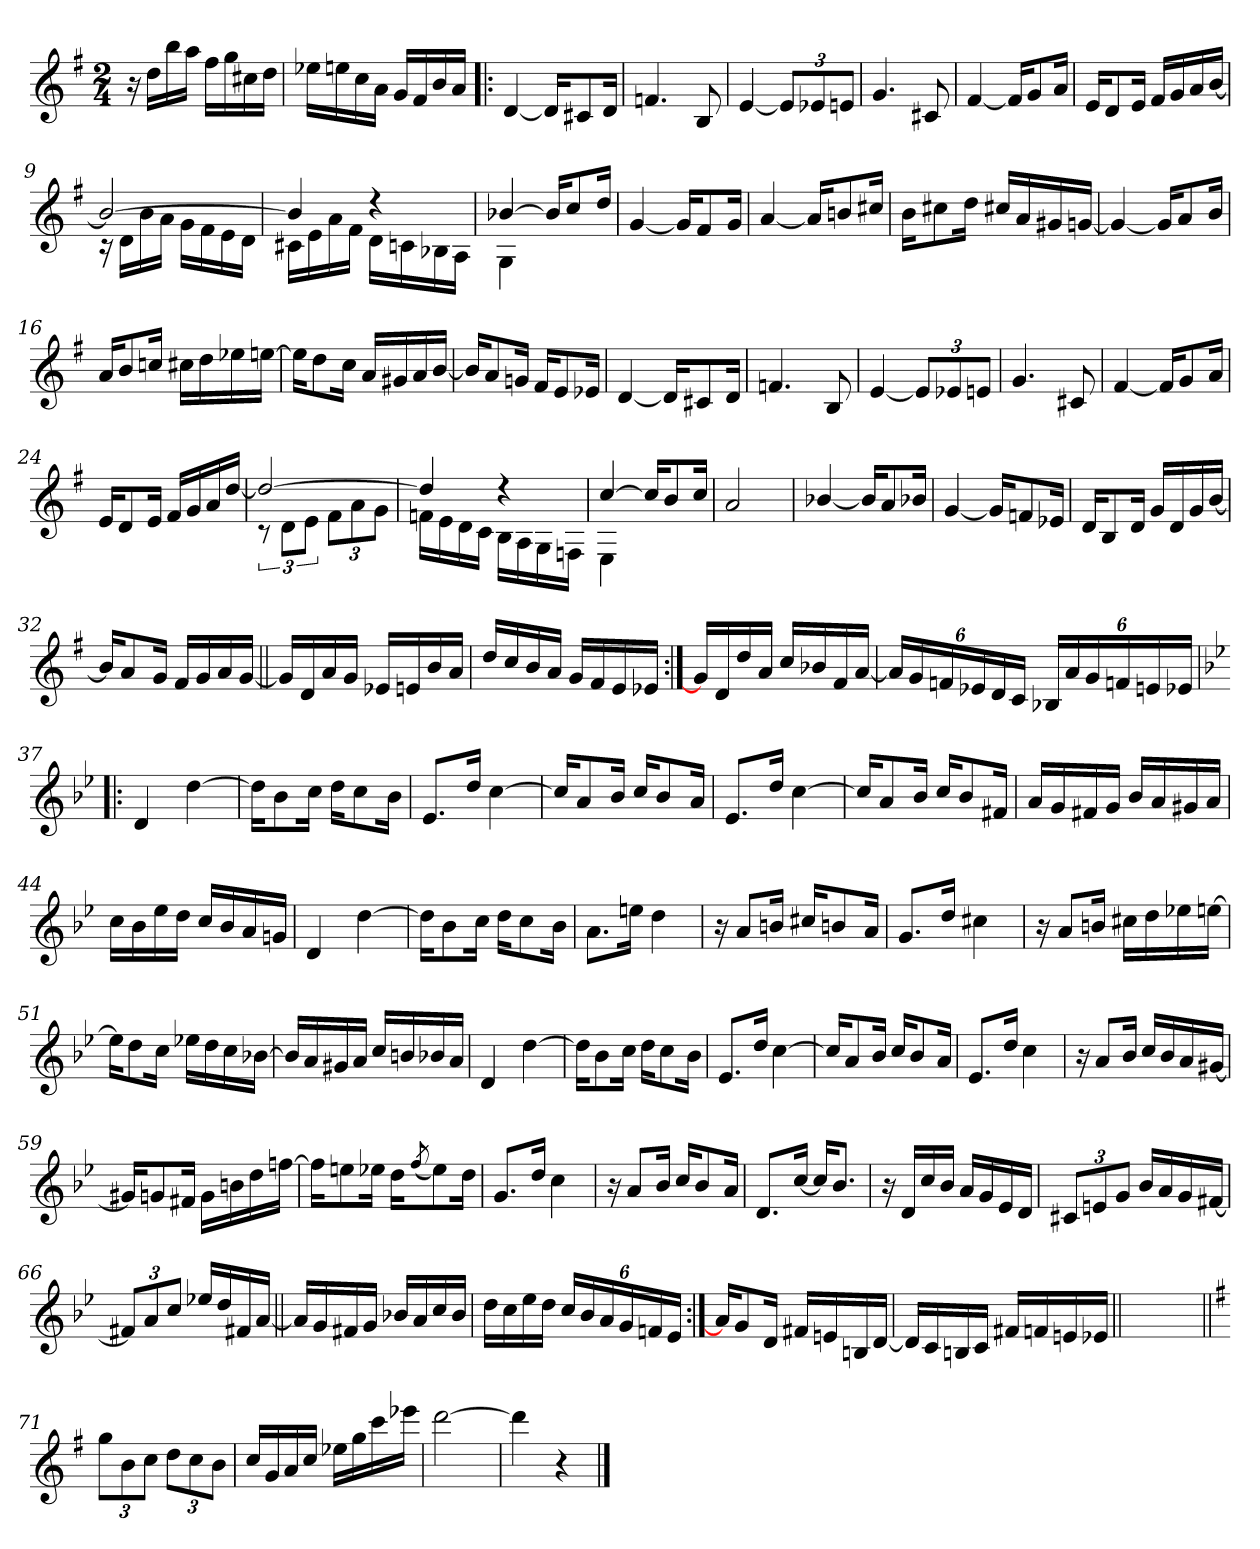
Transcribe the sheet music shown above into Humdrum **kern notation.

**kern
*part1
*staff1
*clefG2
*k[f#]
*G:
*M2/4
=1
16r
16dd\LL
16bb\
16aa\JJ
16ff#\LL
16gg\
16cc#X\
16dd\JJ
=2
16ee-X\LL
16een\
16cc\
16a\JJ
16g/LL
16f#/
16b/
16a/JJ
=3!|:
[4d/
16d/KL]
8c#X/
16d/Jk
=4
4.fn/
8B/
=5
[4e/
12e/L]
12e-X/
12en/J
!!LO:LB:g=z
=6
4.g/
8c#X/
=7
[4f#/
16f#/KL]
8g/
16a/Jk
=8
16e/KL
8d/
16e/Jk
16f#/LL
16g/
16a/
[16b/JJ
=9
*^
2b/_	16rc
.	16d\LL
.	16b\
.	16a\JJ
.	16g\LL
.	16f#\
.	16e\
.	16d\JJ
=10	=10
4b/]	16c#X\LL
.	16e\
.	16a\
.	16f#\JJ
4rdd	16d\LL
.	16cn\
.	16B-X\
.	16A\JJ
!!LO:LB:g=z	!!
=11	=11
[>4b-X/	4G\
16b-/KL]	4ryy
8cc/	.
16dd/Jk	.
*v	*v
=12
[4g/
16g/KL]
8f#/
16g/Jk
=13
[4a/
16a/KL]
8bn/
16cc#X/Jk
=14
16b\KL
8cc#X\
16dd\Jk
16cc#X/LL
16a/
16g#X/
[16gn/JJ
=15
4g/_
16g/KL]
8a/
16b/Jk
!!LO:LB:g=z
=16
16a/KL
8b/
16ccn/Jk
16cc#X\LL
16dd\
16ee-X\
[16een\JJ
=17
16ee\KL]
8dd\
16cc\Jk
16a/LL
16g#X/
16a/
[16b/JJ
=18
16b/KL]
8a/
16gn/Jk
16f#/KL
8e/
16e-X/Jk
=19
[4d/
16d/KL]
8c#X/
16d/Jk
=20
4.fn/
8B/
!!LO:LB:g=z
=21
[4e/
12e/L]
12e-X/
12en/J
=22
4.g/
8c#X/
=23
[4f#/
16f#/KL]
8g/
16a/Jk
=24
16e/KL
8d/
16e/Jk
16f#/LL
16g/
16a/
[16dd/JJ
=25
*^
2dd/_	12rc
.	12d\L
.	12e\J
.	12f#\L
.	12a\
.	12g\J
!!LO:LB:g=z	!!
=26	=26
4dd/]	16fn\LL
.	16e\
.	16d\
.	16c\JJ
4rdd	16B\LL
.	16A\
.	16G\
.	16Fn\JJ
=27	=27
[>4cc/	4E\
16cc/KL]	4ryy
8b/	.
16cc/Jk	.
*v	*v
=28
2a/
=29
[4b-X/
16b-/KL]
8a/
16b-X/Jk
=30
[4g/
16g/KL]
8fn/
16e-X/Jk
!!LO:LB:g=z
=31
16d/KL
8B/
16d/Jk
16g/LL
16d/
16g/
[16b/JJ
=32
16b/KL]
8a/
16g/Jk
16f#/LL
16g/
16a/
[16g/JJ
=33||
16g/LL]
16d/
16a/
16g/JJ
16e-X/LL
16en/
16b/
16a/JJ
=34
16dd/LL
16cc/
16b/
16a/JJ
16g/LL
16f#/
16e/
16e-X/JJ
=35:|!
16g/LL]
16d/
16dd/
16a/JJ
16cc/LL
16b-X/
16f#/
[16a/JJ
!!LO:LB:g=z
=36
24a/LL]
24g/
24fn/
24e-X/
24d/
24c/JJ
24B-X/LL
24a/
24g/
24fn/
24en/
24e-X/JJ
=37!|:
*k[b-e-]
*B-:
4d/
[4dd\
=38
16dd\KL]
8b-\
16cc\Jk
16dd\KL
8cc\
16b-\Jk
=39
8.e-/L
16dd/Jk
[4cc\
=40
16cc/KL]
8a/
16b-/Jk
16cc/KL
8b-/
16a/Jk
!!LO:LB:g=z
=41
8.e-/L
16dd/Jk
[4cc\
=42
16cc/KL]
8a/
16b-/Jk
16cc/KL
8b-/
16f#X/Jk
=43
16a/LL
16g/
16f#X/
16g/JJ
16b-/LL
16a/
16g#X/
16a/JJ
=44
16cc\LL
16b-\
16ee-\
16dd\JJ
16cc/LL
16b-/
16a/
16gn/JJ
=45
4d/
[4dd\
!!LO:LB:g=z
=46
16dd\KL]
8b-\
16cc\Jk
16dd\KL
8cc\
16b-\Jk
=47
8.a\L
16een\Jk
4dd\
=48
16r
8a/L
16bn/Jk
16cc#X/KL
8bn/
16a/Jk
=49
8.g/L
16dd/Jk
4cc#X\
=50
16r
8a/L
16bn/Jk
16cc#X\LL
16dd\
16ee-X\
[16een\JJ
=51
16een\KL]
8dd\
16cc\Jk
16ee-X\LL
16dd\
16cc\
[16b-X\JJ
!!LO:PB:g=z
=52
16b-/LL]
16a/
16g#X/
16a/JJ
16cc/LL
16bn/
16b-X/
16a/JJ
=53
4d/
[4dd\
=54
16dd\KL]
8b-\
16cc\Jk
16dd\KL
8cc\
16b-\Jk
=55
8.e-/L
16dd/Jk
[4cc\
=56
16cc/KL]
8a/
16b-/Jk
16cc/KL
8b-/
16a/Jk
!!LO:LB:g=z
=57
8.e-/L
16dd/Jk
4cc\
=58
16r
8a/L
16b-/Jk
16cc/LL
16b-/
16a/
[16g#X/JJ
=59
16g#X/KL]
8gn/
16f#X/Jk
16g\LL
16bn\
16dd\
[16ffn\JJ
=60
16ff\KL]
8een\
16ee-X\Jk
16dd\KL
(<8qff/
8ee-\)
16dd\Jk
=61
8.g/L
16dd/Jk
4cc\
!!LO:LB:g=z
=62
16r
8a/L
16b-/Jk
16cc/KL
8b-/
16a/Jk
=63
8.d/L
[16cc/Jk
16cc/KL]
8.b-/J
=64
16r
16d/LL
16cc/
16b-/JJ
16a/LL
16g/
16e-/
16d/JJ
=65
12c#X/L
12en/
12g/J
16b-/LL
16a/
16g/
[16f#X/JJ
=66
12f#X/L]
12a/
12cc/J
16ee-X/LL
16dd/
16f#X/
[16a/JJ
!!LO:LB:g=z
=67||
16a/LL]
16g/
16f#X/
16g/JJ
16b-X/LL
16a/
16cc/
16b-/JJ
=68
16dd\LL
16cc\
16ee-\
16dd\JJ
24cc/LL
24b-/
24a/
24g/
24fn/
24e-/JJ
=69:|!
16a/KL]
8g/
16d/Jk
16f#X/LL
16en/
16Bn/
[16d/JJ
=70
16d/LL]
16c/
16Bn/
16c/JJ
16f#X/LL
16fn/
16en/
16e-X/JJ
=70X701||
2ryy
!!LO:LB:g=z
=71||
*k[f#]
*G:
12gg\L
12b\
12cc\J
12dd\L
12cc\
12b\J
=72
16cc/LL
16g/
16a/
16cc/JJ
16ee-X\LL
16gg\
16ccc\
16eee-X\JJ
=73
[2ddd\
=74
4ddd\]
4r
==
*-
